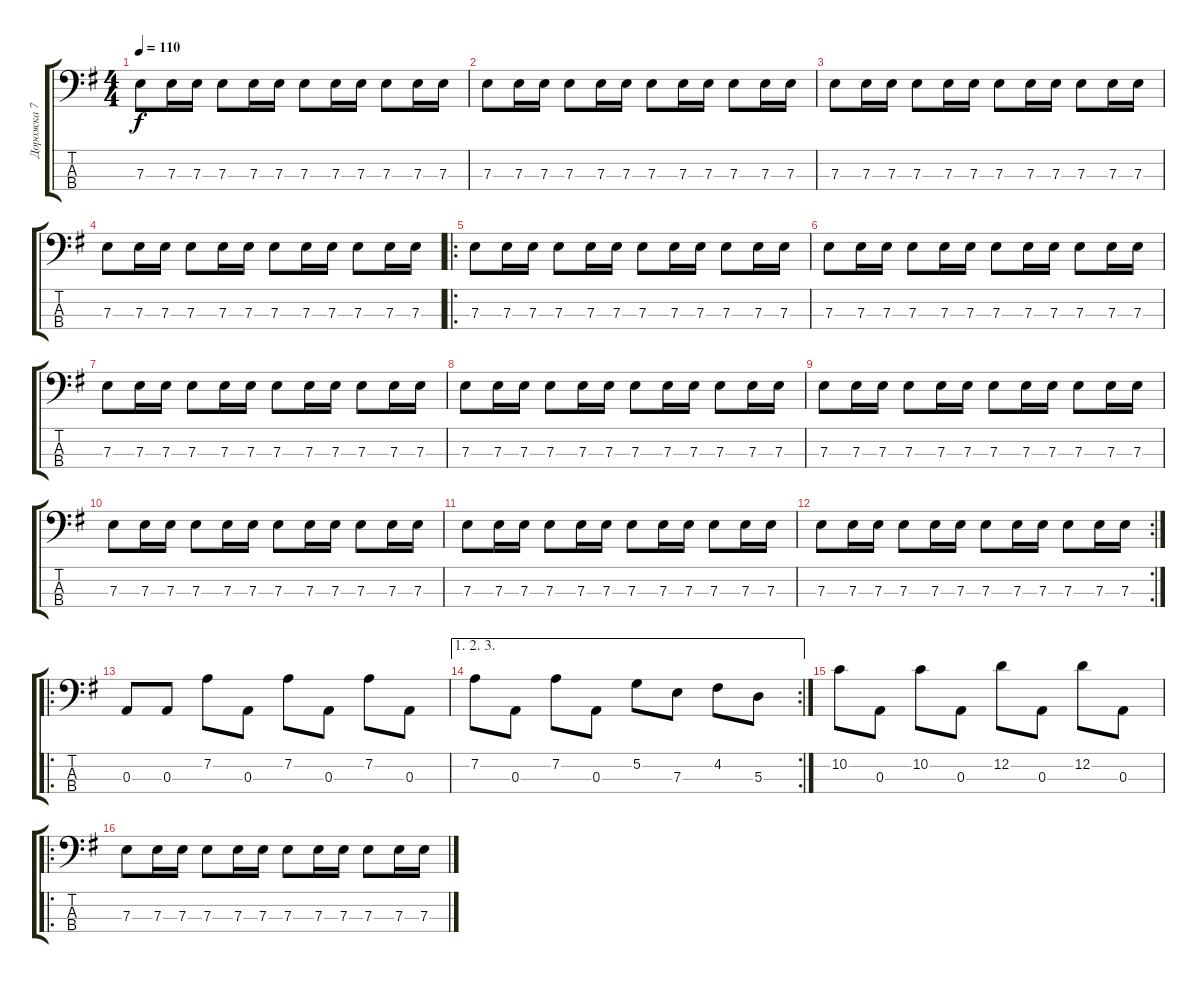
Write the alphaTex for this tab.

\track ("Дорожка 7" "Дорожка 7") {instrument electricbasspick}
\staff {score tabs}
\tuning (G2 D2 A1 E1) {hide}
\ts (4 4)
\tempo 110
\clef f4
\ks eminor
7.3.8{dy f} 7.3.16 7.3.16 7.3.8 7.3.16 7.3.16 7.3.8 7.3.16 7.3.16 7.3.8 7.3.16 7.3.16 |
7.3.8 7.3.16 7.3.16 7.3.8 7.3.16 7.3.16 7.3.8 7.3.16 7.3.16 7.3.8 7.3.16 7.3.16 |
7.3.8 7.3.16 7.3.16 7.3.8 7.3.16 7.3.16 7.3.8 7.3.16 7.3.16 7.3.8 7.3.16 7.3.16 |
7.3.8 7.3.16 7.3.16 7.3.8 7.3.16 7.3.16 7.3.8 7.3.16 7.3.16 7.3.8 7.3.16 7.3.16 |
\ro
7.3.8 7.3.16 7.3.16 7.3.8 7.3.16 7.3.16 7.3.8 7.3.16 7.3.16 7.3.8 7.3.16 7.3.16 |
7.3.8 7.3.16 7.3.16 7.3.8 7.3.16 7.3.16 7.3.8 7.3.16 7.3.16 7.3.8 7.3.16 7.3.16 |
7.3.8 7.3.16 7.3.16 7.3.8 7.3.16 7.3.16 7.3.8 7.3.16 7.3.16 7.3.8 7.3.16 7.3.16 |
7.3.8 7.3.16 7.3.16 7.3.8 7.3.16 7.3.16 7.3.8 7.3.16 7.3.16 7.3.8 7.3.16 7.3.16 |
7.3.8 7.3.16 7.3.16 7.3.8 7.3.16 7.3.16 7.3.8 7.3.16 7.3.16 7.3.8 7.3.16 7.3.16 |
7.3.8 7.3.16 7.3.16 7.3.8 7.3.16 7.3.16 7.3.8 7.3.16 7.3.16 7.3.8 7.3.16 7.3.16 |
7.3.8 7.3.16 7.3.16 7.3.8 7.3.16 7.3.16 7.3.8 7.3.16 7.3.16 7.3.8 7.3.16 7.3.16 |
\rc 2
7.3.8 7.3.16 7.3.16 7.3.8 7.3.16 7.3.16 7.3.8 7.3.16 7.3.16 7.3.8 7.3.16 7.3.16 |
\ro
0.3.8 0.3.8 7.2.8 0.3.8 7.2.8 0.3.8 7.2.8 0.3.8 |
\ae (1 2 3)
\rc 2
7.2.8 0.3.8 7.2.8 0.3.8 5.2.8 7.3.8 4.2.8 5.3.8 |
10.2.8 0.3.8 10.2.8 0.3.8 12.2.8 0.3.8 12.2.8 0.3.8 |
\ro
7.3.8 7.3.16 7.3.16 7.3.8 7.3.16 7.3.16 7.3.8 7.3.16 7.3.16 7.3.8 7.3.16 7.3.16
